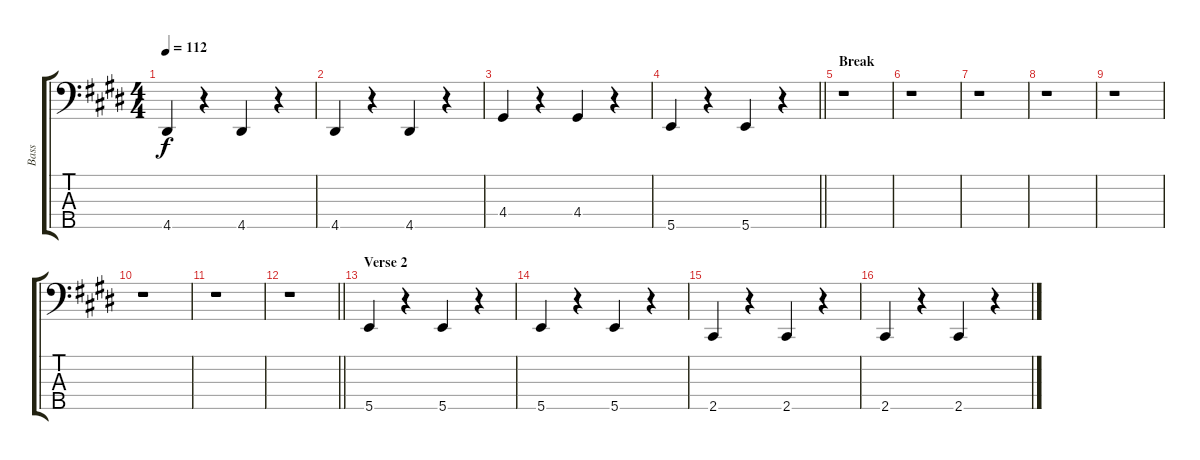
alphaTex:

\track ("Bass" "Bass") {instrument electricbassfinger}
\staff {score tabs}
\tuning (G2 D2 A1 E1 B0) {hide}
\ts (4 4)
\tempo 112
\clef f4
\ks e
4.5.4{dy f} r.4 4.5.4 r.4 |
4.5.4 r.4 4.5.4 r.4 |
4.4.4 r.4 4.4.4 r.4 |
\barLineRight lightlight
5.5.4 r.4 5.5.4 r.4 |
\section ("" "Break")
r.1 |
r.1 |
r.1 |
r.1 |
r.1 |
r.1 |
r.1 |
\barLineRight lightlight
r.1 |
\section ("" "Verse 2")
5.5.4 r.4 5.5.4 r.4 |
5.5.4 r.4 5.5.4 r.4 |
2.5.4 r.4 2.5.4 r.4 |
2.5.4 r.4 2.5.4 r.4
